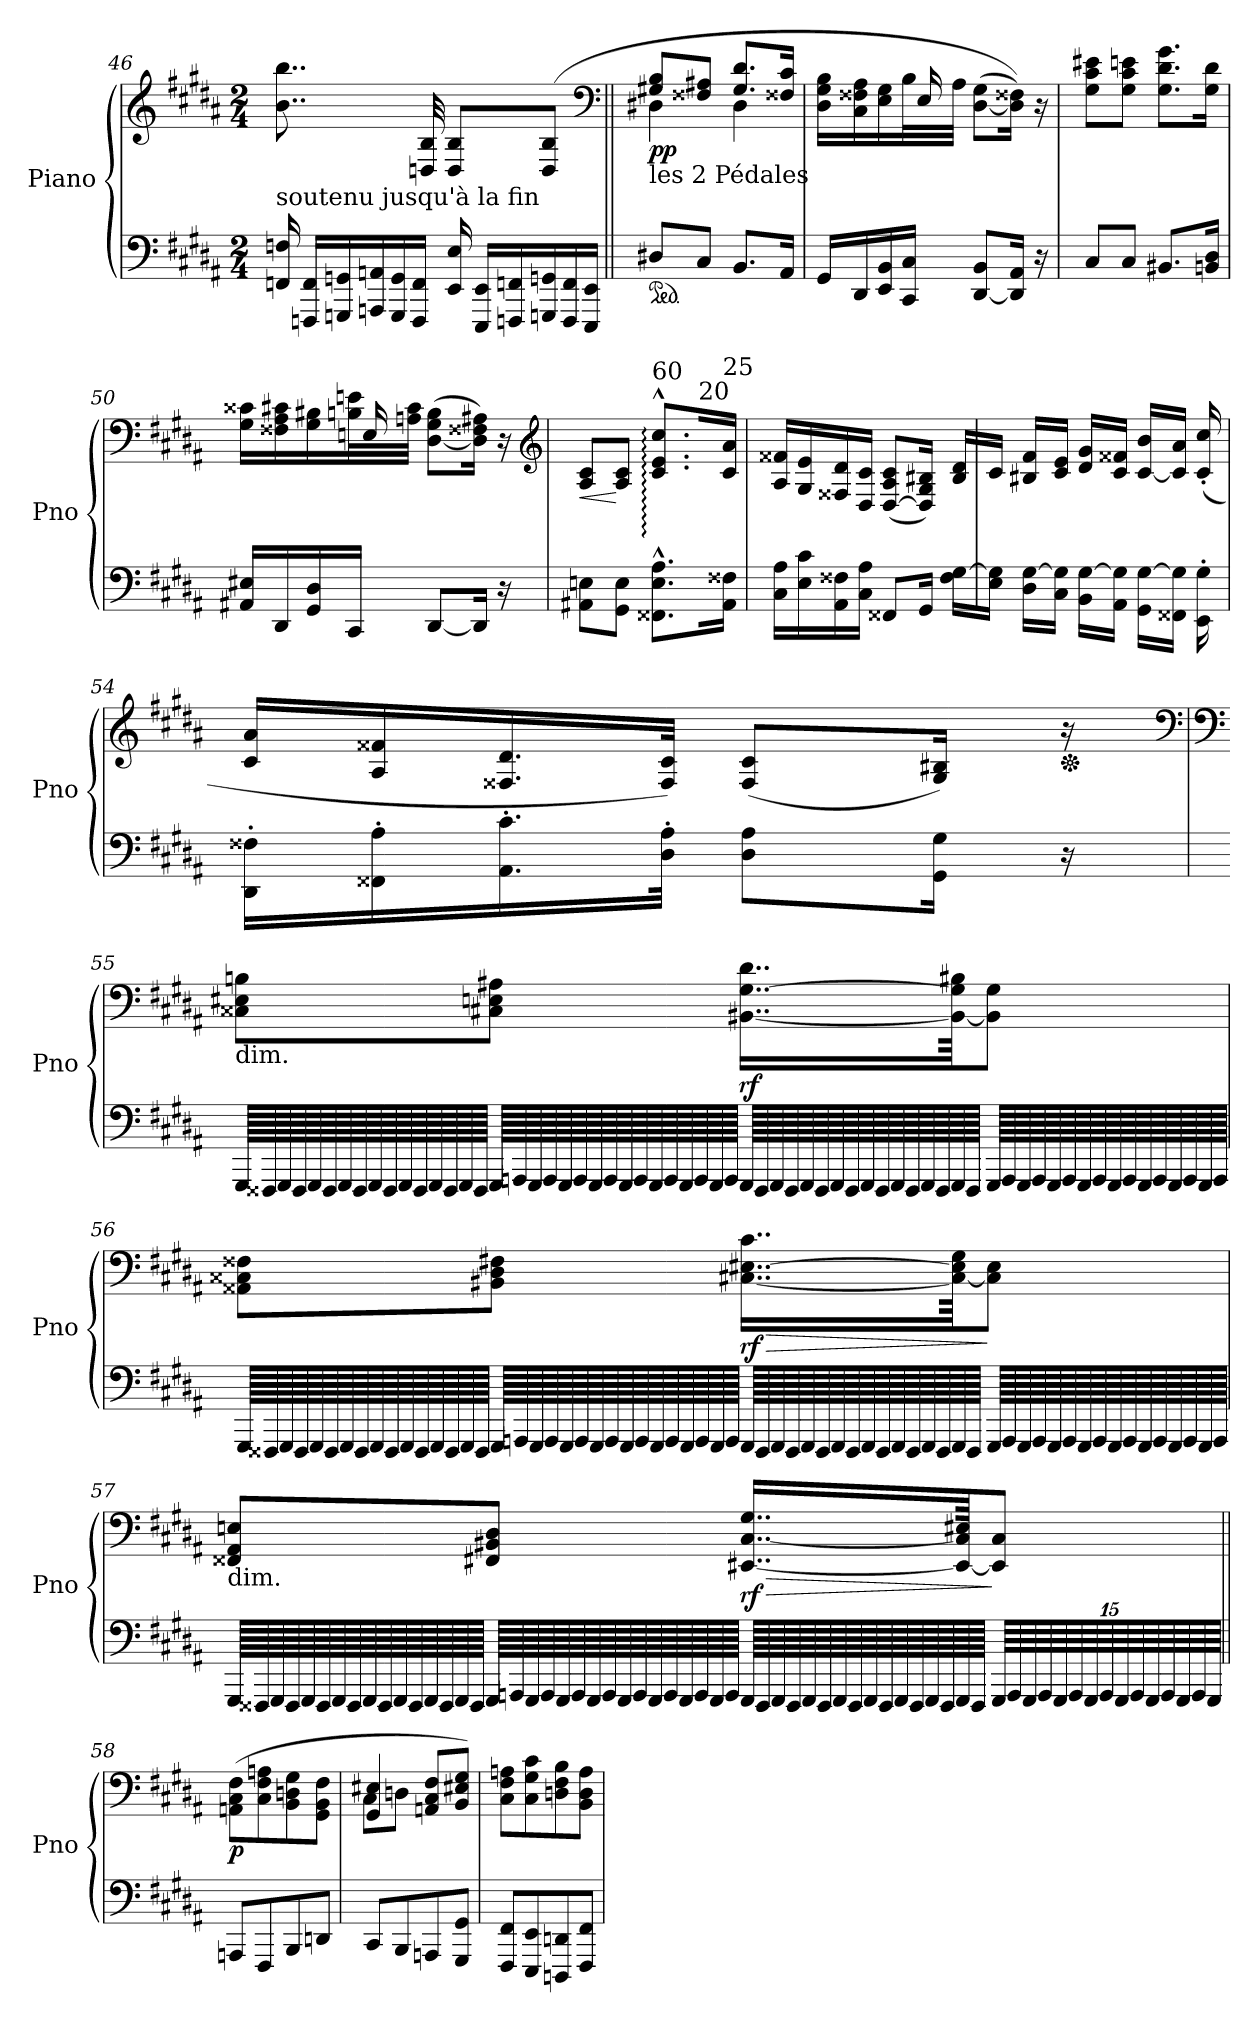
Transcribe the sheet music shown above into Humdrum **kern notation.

**kern	**kern	**dynam
*part1	*part1	*part1
*staff2	*staff1	*staff1/2
*I"Piano	*	*
*I'Pno	*	*
!!LO:LB:g=z
*clefF4	*clefG2	*
*k[f#c#g#d#a#]	*k[f#c#g#d#a#]	*
*B:	*B:	*
*M2/4	*M2/4	*
*Xtuplet	*	*
=46	=46	=46
!	!LO:TX:b:t=soutenu jusqu'à la fin	!
24FFn/ 24Fn/	8..b\ 8..bb\	.
24FFFn/ 24FF/LL	.	.
24GGGn/ 24GGn/	.	.
24AAAn/ 24AAn/	.	.
24GGG/ 24GG/	.	.
24FFF/ 24FF/JJ	.	.
.	32Dn/ 32B/	.
24EE/ 24E/	8D/ 8B/L	.
24EEE/ 24EE/LL	.	.
24FFFn/ 24FFn/	.	.
24GGGn/ 24GGn/	(8D/ 8B/J	.
24FFF/ 24FF/	.	.
24EEE/ 24EE/JJ	.	.
*	*clefF4	*
=47||	=47||	=47||
*ped	*	*
*	*^	*
!	!LO:TX:b:t=les 2 Pédales	!	!
!	!	!	!LO:DY:b
8D#X/L	(8G#X/ 8B/L	4D#X\)	pp
8C#/J	8F##X/ 8A#X/J	.	.
8.BB/L	8.G#/ 8.d#/L	4D#\	.
16AA#/Jk	16F##X/ 16c#/Jk	.	.
=48	=48	=48	=48
16GG#/LL	16D#\ 16G#\ 16B\LL	8.ryy	.
16DD#/	16C#\ 16F##X\ 16A#\	.	.
16EE/ 16BB/	16E\ 16G#\	.	.
16CC#/ 16C#/JJ	32B\L	16E/	.
.	32A#\JJJ	.	.
[8DD#/ 8BB/L	([8D#\ 8G#\L	4ryy	.
16DD#/] 16AA#/Jk	16D#\] 16F##X\Jk))	.	.
16r	16r	.	.
*	*v	*v	*
=49	=49	=49
8C#/L	8G#\ 8c#\ 8e#X\L	.
8C#/J	8G#\ 8c#\ 8en\J	.
8.BB#X/L	8.G#\ 8.d#\ 8.g#\L	.
16BBn/ 16D#/Jk	16G#\ 16d#\Jk	.
!!LO:PB:g=z
=50	=50	=50
*	*^	*
16AA#X/ 16E#X/LL	16G#\ 16c##X\LL	8.ryy	.
16DD#/	16F##X\ 16A#\ 16c#X\	.	.
16GG#/ 16D#/	16G#\ 16B#X\	.	.
16CC#/JJ	32Bn\ 32en\L	16En/	.
.	32An\ 32c#\JJJ	.	.
[8DD#/L	([8D#\ 8G#\ 8B\L	4ryy	.
16DD#/Jk]	16D#\] 16F##X\ 16A#X\Jk)	.	.
16r	16r	.	.
*	*clefG2	*	*
=51	=51	=51	=51
!	!	!	!LO:HP:b
8AA#X\ 8En\L	8A#/ 8c#/L	4ryy	<
8GG#\ 8E\J	8A#/ 8c#/J	.	[
!	!LO:TX:a:t=60	!	!
8.FF##X\^^ 8.E\^^ 8.A#\^^L	8.c#/^^ 8.e/^^ 8.cc#/^^L	8.FF##Xyy: 8.Eyy: 8.A#yy: 8.c#yy: 8.eyy: 8.cc#yy:	.
!	!LO:TX:a:t=20	!	!
16ryy	16ryy	8ryy	.
!	!LO:TX:a:t=25	!	!
16AA#\ 16F##X\Jk	16c#/ 16a#/Jk	.	.
=52	=52	=52	=52
*^	*	*	*
16C#\ 16A#\LL	4..ryy	16A#/ 16f##X/LL	4..ryy	.
16E\ 16c#\	.	16G#/ 16e/	.	.
16AA#\ 16F##X\	.	16F##X/ 16d#/	.	.
16C#\ 16A#\JJ	.	16D#/ 16c#/JJ	.	.
8FF##X/L	.	([8D#/ 8A#/ 8c#/L	.	.
16GG#/Jk	.	16D#/] 16G#/ 16B#X/Jk)	.	.
16ryy	16F##\ [16G#\LL	16ryy	16B#/ 16d#/LL	.
=53	=53	=53	=53	=53
16ryy	16E\ 16G#\]JJ	16ryy	16c#/JJ	.
16D#\ [16G#\LL	4..ryy	16B#X/ 16f#/LL	4..ryy	.
16C#\ 16G#\]JJ	.	16c#/ 16e/JJ	.	.
16BB\ [16G#\LL	.	16d#/ 16g#/LL	.	.
16AA#\ 16G#\]JJ	.	16c#/ 16f##X/JJ	.	.
16GG#\ [16G#\LL	.	[16c#/ 16b/LL	.	.
16FF##X\ 16G#\]JJ	.	16c#/] 16a#/JJ	.	.
16EE\' 16G#\'	.	(16c#/' 16cc#/'	.	.
*v	*v	*	*	*
*	*v	*v	*
!!LO:LB:g=z
=54	=54	=54
16DD#\' 16F##X\'LL	16c#/ 16a#/LL	.
16FF##X\' 16A#\'	16A#/ 16f##X/	.
16.AA#\' 16.c#\'	16.F##X/ 16.d#/	.
32D#\' 32A#\'JJk	32F##/ 32c#/JJk)	.
8D#\ 8A#\L	(8F##/ 8c#/L	.
16GG#\ 16G#\Jk	16G#/ 16B#X/Jk)	.
*	*Xped	*
16r	16r	.
*	*clefF4	*
!!LO:LB:g=z
=55	=55	=55
*	*clefF4	*
!	!LO:TX:b:t=dim.	!
128GGG#/LLLLL	8C##X\ 8E#X\ 8Bn\L	.
128FFF##X/	.	.
128GGG#/	.	.
128FFF##/	.	.
128GGG#/	.	.
128FFF##/	.	.
128GGG#/	.	.
128FFF##/	.	.
128GGG#/	.	.
128FFF##/	.	.
128GGG#/	.	.
128FFF##/	.	.
128GGG#/	.	.
128FFF##/	.	.
128GGG#/	.	.
128FFF##/JJJJJ	.	.
128GGG#/LLLLL	8C#X\ 8En\ 8A#X\J	.
128AAAn/	.	.
128GGG#/	.	.
128AAA/	.	.
128GGG#/	.	.
128AAA/	.	.
128GGG#/	.	.
128AAA/	.	.
128GGG#/	.	.
128AAA/	.	.
128GGG#/	.	.
128AAA/	.	.
128GGG#/	.	.
128AAA/	.	.
128GGG#/	.	.
128AAA/JJJJJ	.	.
!	!	!LO:DY:b
128GGG#/LLLLL	[16..BB#X\ [16..G#\ 16..d#\LL	rf
128FFF##/	.	.
128GGG#/	.	.
128FFF##/	.	.
128GGG#/	.	.
128FFF##/	.	.
128GGG#/	.	.
128FFF##/	.	.
128GGG#/	.	.
128FFF##/	.	.
128GGG#/	.	.
128FFF##/	.	.
128GGG#/	.	.
128FFF##/	.	.
128GGG#/	64BB#\_ 64G#\] 64B#X\JKK	.
128FFF##/JJJJJ	.	.
128GGG#/LLLLL	8BB#\] 8G#\J	.
128AAA/	.	.
128GGG#/	.	.
128AAA/	.	.
128GGG#/	.	.
128AAA/	.	.
128GGG#/	.	.
128AAA/	.	.
128GGG#/	.	.
128AAA/	.	.
128GGG#/	.	.
128AAA/	.	.
128GGG#/	.	.
128AAA/	.	.
128GGG#/	.	.
128AAA/JJJJJ	.	.
!!LO:LB:g=z
=56	=56	=56
128GGG#/LLLLL	8AA##X\ 8C##X\ 8F##X\L	.
128FFF##X/	.	.
128GGG#/	.	.
128FFF##/	.	.
128GGG#/	.	.
128FFF##/	.	.
128GGG#/	.	.
128FFF##/	.	.
128GGG#/	.	.
128FFF##/	.	.
128GGG#/	.	.
128FFF##/	.	.
128GGG#/	.	.
128FFF##/	.	.
128GGG#/	.	.
128FFF##/JJJJJ	.	.
128GGG#/LLLLL	8BB#X\ 8D#\ 8F#X\J	.
128AAAn/	.	.
128GGG#/	.	.
128AAA/	.	.
128GGG#/	.	.
128AAA/	.	.
128GGG#/	.	.
128AAA/	.	.
128GGG#/	.	.
128AAA/	.	.
128GGG#/	.	.
128AAA/	.	.
128GGG#/	.	.
128AAA/	.	.
128GGG#/	.	.
128AAA/JJJJJ	.	.
!	!	!LO:HP:b
!	!	!LO:DY:n=1:b
128GGG#/LLLLL	[16..C#X\ [16..E#X\ 16..c#\LL	> rf
128FFF##/	.	.
128GGG#/	.	.
128FFF##/	.	.
128GGG#/	.	.
128FFF##/	.	.
128GGG#/	.	.
128FFF##/	.	.
128GGG#/	.	.
128FFF##/	.	.
128GGG#/	.	.
128FFF##/	.	.
128GGG#/	.	.
128FFF##/	.	.
128GGG#/	64C#\_ 64E#\] 64G#\JKK	.
128FFF##/JJJJJ	.	.
128GGG#/LLLLL	8C#\] 8E#\J	]
128AAA/	.	.
128GGG#/	.	.
128AAA/	.	.
128GGG#/	.	.
128AAA/	.	.
128GGG#/	.	.
128AAA/	.	.
128GGG#/	.	.
128AAA/	.	.
128GGG#/	.	.
128AAA/	.	.
128GGG#/	.	.
128AAA/	.	.
128GGG#/	.	.
128AAA/JJJJJ	.	.
!!LO:LB:g=z
=57	=57	=57
!	!LO:TX:b:t=dim.	!
128GGG#/LLLLL	8FF##X/ 8AA#/ 8En/L	.
128FFF##X/	.	.
128GGG#/	.	.
128FFF##/	.	.
128GGG#/	.	.
128FFF##/	.	.
128GGG#/	.	.
128FFF##/	.	.
128GGG#/	.	.
128FFF##/	.	.
128GGG#/	.	.
128FFF##/	.	.
128GGG#/	.	.
128FFF##/	.	.
128GGG#/	.	.
128FFF##/JJJJJ	.	.
128GGG#/LLLLL	8FF#X/ 8BB#X/ 8D#/J	.
128AAAn/	.	.
128GGG#/	.	.
128AAA/	.	.
128GGG#/	.	.
128AAA/	.	.
128GGG#/	.	.
128AAA/	.	.
128GGG#/	.	.
128AAA/	.	.
128GGG#/	.	.
128AAA/	.	.
128GGG#/	.	.
128AAA/	.	.
128GGG#/	.	.
128AAA/JJJJJ	.	.
!	!	!LO:HP:b
!	!	!LO:DY:n=1:b
128GGG#/LLLLL	[16..EE#X/ [16..C#/ 16..G#/LL	> rf
128FFF##/	.	.
128GGG#/	.	.
128FFF##/	.	.
128GGG#/	.	.
128FFF##/	.	.
128GGG#/	.	.
128FFF##/	.	.
128GGG#/	.	.
128FFF##/	.	.
128GGG#/	.	.
128FFF##/	.	.
128GGG#/	.	.
128FFF##/	.	.
128GGG#/	64EE#/_ 64C#/] 64E#X/JKK	.
128FFF##/JJJJJ	.	.
*tuplet	*	*
*Xbrackettup	*	*
120GGG#/LLLL	8EE#/] 8C#/J	]
120AAA/	.	.
120GGG#/	.	.
120AAA/	.	.
120GGG#/	.	.
120AAA/	.	.
120GGG#/	.	.
120AAA/	.	.
120GGG#/	.	.
120AAA/	.	.
120GGG#/	.	.
120AAA/	.	.
120GGG#/	.	.
120AAA/	.	.
120GGG#/JJJJ	.	.
!!LO:PB:g=z
=58||	=58||	=58||
!	!	!LO:DY:b
8AAAn/L	(8AAn\ 8C#\ 8F#\L	p
8FFF#/	8C#\ 8F#\ 8An\	.
8BBB/	8BB\ 8Dn\ 8G#\	.
8DDn/J	8GG#\ 8BB\ 8F#\J	.
=59	=59	=59
*	*^	*
8CC#/L	4GG#/ 4E#X/	8C#\L	.
8BBB/	.	8Dn\J	.
8AAAn/	8AAn/ 8C#/ 8F#/L	4ryy	.
8GGG#/ 8GG#/J	8BB/ 8E#X/ 8G#/J)	.	.
*	*v	*v	*
=60	=60	=60
8FFF#/ 8FF#/L	8C#\ 8F#\ 8An\L	.
8EEE/ 8EE/	8C#\ 8G#\ 8c#\	.
8DDDn/ 8DDn/	8Dn\ 8F#\ 8B\	.
8FFF#/ 8FF#/J	8BB\ 8D\ 8A\J	.
=	=	=
*-	*-	*-
